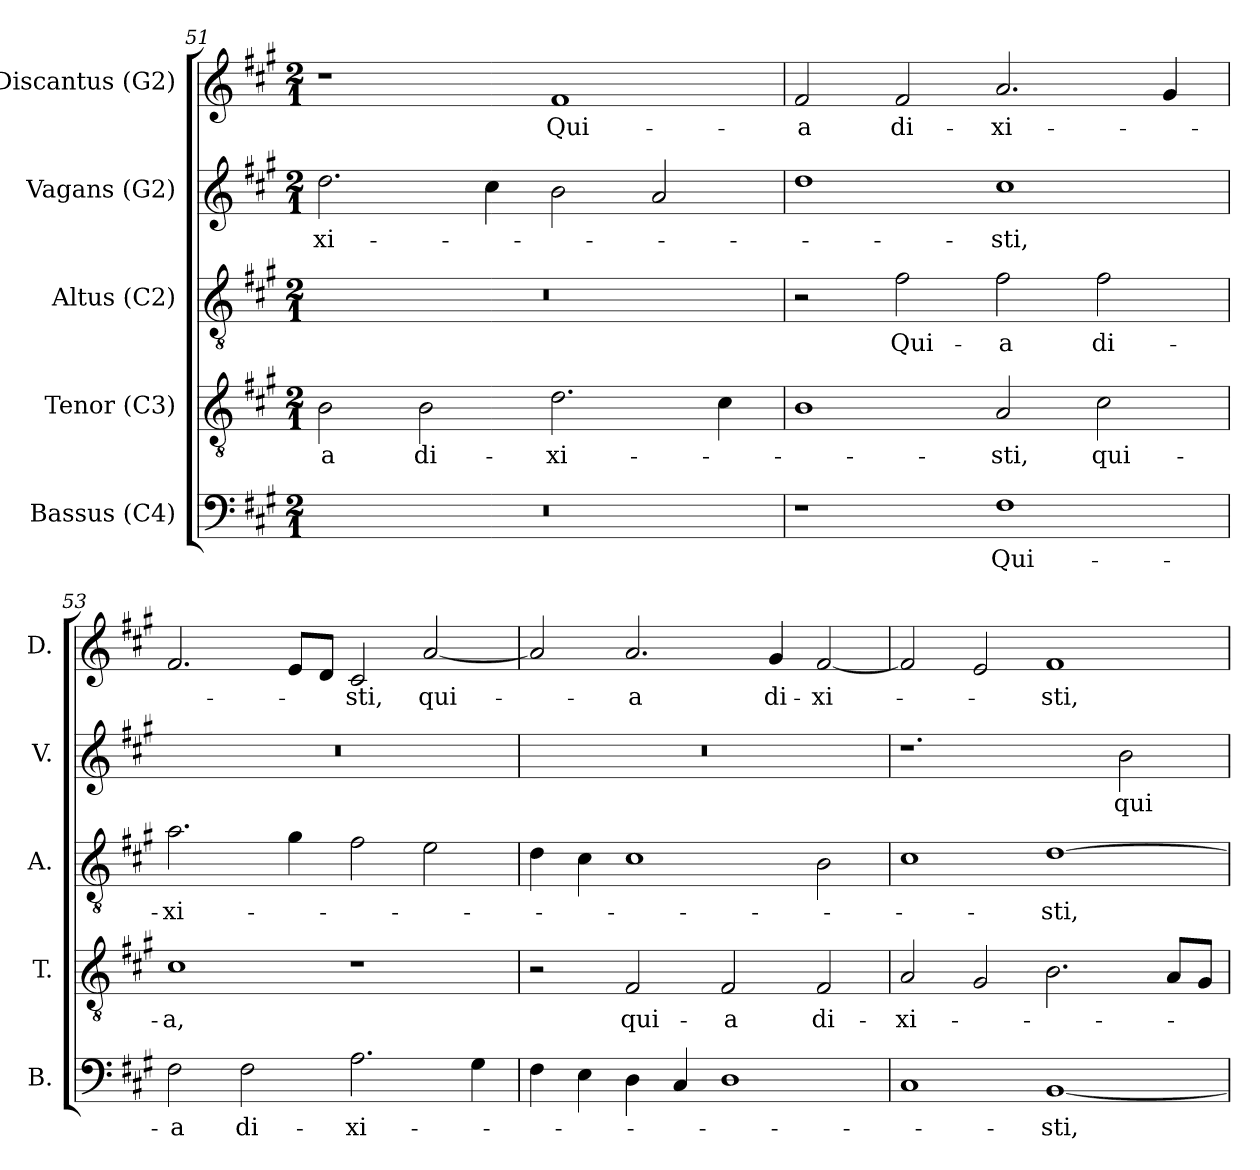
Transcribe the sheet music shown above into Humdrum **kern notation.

**kern	**text	**kern	**text	**kern	**text	**kern	**text	**kern	**text
*part5	*part5	*part4	*part4	*part3	*part3	*part2	*part2	*part1	*part1
*staff5	*staff5	*staff4	*staff4	*staff3	*staff3	*staff2	*staff2	*staff1	*staff1
*I"Bassus (C4)	*	*I"Tenor (C3)	*	*I"Altus (C2)	*	*I"Vagans (G2)	*	*I"Discantus (G2)	*
*I'B.	*	*I'T.	*	*I'A.	*	*I'V.	*	*I'D.	*
*clefF4	*	*clefGv2	*	*clefGv2	*	*clefG2	*	*clefG2	*
*	*	*ITrd7c12	*	*ITrd7c12	*	*ITrd7c12	*	*	*
*k[f#c#g#]	*	*k[f#c#g#]	*	*k[f#c#g#]	*	*k[f#c#g#]	*	*k[f#c#g#]	*
*A:	*	*A:	*	*A:	*	*A:	*	*A:	*
*M2/1	*	*M2/1	*	*M2/1	*	*M2/1	*	*M2/1	*
=51	=51	=51	=51	=51	=51	=51	=51	=51	=51
!LO:N:vis=1	!	!	!	!	!	!	!	!	!
!	!	!	!LO:LY:b:color=#000000	!LO:N:vis=1	!	!	!	!	!
!	!	!	!	!	!	!	!LO:LY:b:color=#000000	!	!
0r	.	2BBi\	-a	0r	.	2.di\	-xi-	1r	.
!	!	!	!LO:LY:b:color=#000000	!	!	!	!	!	!
.	.	2BBi\	di-	.	.	.	.	.	.
.	.	.	.	.	.	4c#i\	.	.	.
!	!	!	!LO:LY:b:color=#000000	!	!	!	!	!	!
!	!	!	!	!	!	!	!	!	!LO:LY:b:color=#000000
.	.	2.Di\	-xi-	.	.	2Bi\	.	1f#i	Qui-
.	.	.	.	.	.	2Ai/	.	.	.
.	.	4C#i\	.	.	.	.	.	.	.
=52	=52	=52	=52	=52	=52	=52	=52	=52	=52
!	!	!	!	!	!	!	!	!	!LO:LY:b:color=#000000
1r	.	1BBi	.	2r	.	1di	.	2f#i/	-a
!	!	!	!	!	!LO:LY:b:color=#000000	!	!	!	!
!	!	!	!	!	!	!	!	!	!LO:LY:b:color=#000000
.	.	.	.	2F#i\	Qui-	.	.	2f#i/	di-
!	!LO:LY:b:color=#000000	!	!	!	!	!	!	!	!
!	!	!	!LO:LY:b:color=#000000	!	!	!	!	!	!
!	!	!	!	!	!LO:LY:b:color=#000000	!	!	!	!
!	!	!	!	!	!	!	!LO:LY:b:color=#000000	!	!
!	!	!	!	!	!	!	!	!	!LO:LY:b:color=#000000
1F#i	Qui-	2AAi/	-sti,	2F#i\	-a	1c#i	-sti,	2.ai/	-xi-
!	!	!	!LO:LY:b:color=#000000	!	!	!	!	!	!
!	!	!	!	!	!LO:LY:b:color=#000000	!	!	!	!
.	.	2C#i\	qui-	2F#i\	di-	.	.	.	.
.	.	.	.	.	.	.	.	4g#i/	.
=53	=53	=53	=53	=53	=53	=53	=53	=53	=53
!	!LO:LY:b:color=#000000	!	!	!	!	!	!	!	!
!	!	!	!LO:LY:b:color=#000000	!	!	!	!	!	!
!	!	!	!	!	!LO:LY:b:color=#000000	!LO:N:vis=1	!	!	!
2F#i\	-a	1C#i	-a,	2.Ai\	-xi-	0r	.	2.f#i/	.
!	!LO:LY:b:color=#000000	!	!	!	!	!	!	!	!
2F#i\	di-	.	.	.	.	.	.	.	.
.	.	.	.	4G#i\	.	.	.	8ei/L	.
.	.	.	.	.	.	.	.	8di/J	.
!	!LO:LY:b:color=#000000	!	!	!	!	!	!	!	!
!	!	!	!	!	!	!	!	!	!LO:LY:b:color=#000000
2.Ai\	-xi-	1r	.	2F#i\	.	.	.	2c#i/	-sti,
!	!	!	!	!	!	!	!	!	!LO:LY:b:color=#000000
.	.	.	.	2Ei\	.	.	.	[2ai/	qui-
4G#i\	.	.	.	.	.	.	.	.	.
!!LO:LB:g=z
=54	=54	=54	=54	=54	=54	=54	=54	=54	=54
!	!	!	!	!	!	!LO:N:vis=1	!	!	!
4F#i\	.	2r	.	4Di\	.	0r	.	2ai/]	.
4Ei\	.	.	.	4C#i\	.	.	.	.	.
!	!	!	!LO:LY:b:color=#000000	!	!	!	!	!	!
!	!	!	!	!	!	!	!	!	!LO:LY:b:color=#000000
4Di\	.	2FF#i/	qui-	1C#i	.	.	.	2.ai/	-a
4C#i/	.	.	.	.	.	.	.	.	.
!	!	!	!LO:LY:b:color=#000000	!	!	!	!	!	!
1Di	.	2FF#i/	-a	.	.	.	.	.	.
!	!	!	!	!	!	!	!	!	!LO:LY:b:color=#000000
.	.	.	.	.	.	.	.	4g#i/	di-
!	!	!	!LO:LY:b:color=#000000	!	!	!	!	!	!
!	!	!	!	!	!	!	!	!	!LO:LY:b:color=#000000
.	.	2FF#i/	di-	2BBi\	.	.	.	[2f#i/	-xi-
=55	=55	=55	=55	=55	=55	=55	=55	=55	=55
!	!	!	!LO:LY:b:color=#000000	!	!	!	!	!	!
1C#i	.	2AAi/	-xi-	1C#i	.	1.r	.	2f#i/]	.
.	.	2GG#i/	.	.	.	.	.	2ei/	.
!	!LO:LY:b:color=#000000	!	!	!	!	!	!	!	!
!	!	!	!	!	!LO:LY:b:color=#000000	!	!	!	!
!	!	!	!	!	!	!	!	!	!LO:LY:b:color=#000000
[1BBi	-sti,	2.BBi\	.	[1Di	-sti,	.	.	1f#i	-sti,
!	!	!	!	!	!	!	!LO:LY:b:color=#000000	!	!
.	.	.	.	.	.	2Bi\	qui-	.	.
.	.	8AAi/L	.	.	.	.	.	.	.
.	.	8GG#i/J	.	.	.	.	.	.	.
=	=	=	=	=	=	=	=	=	=
*-	*-	*-	*-	*-	*-	*-	*-	*-	*-
